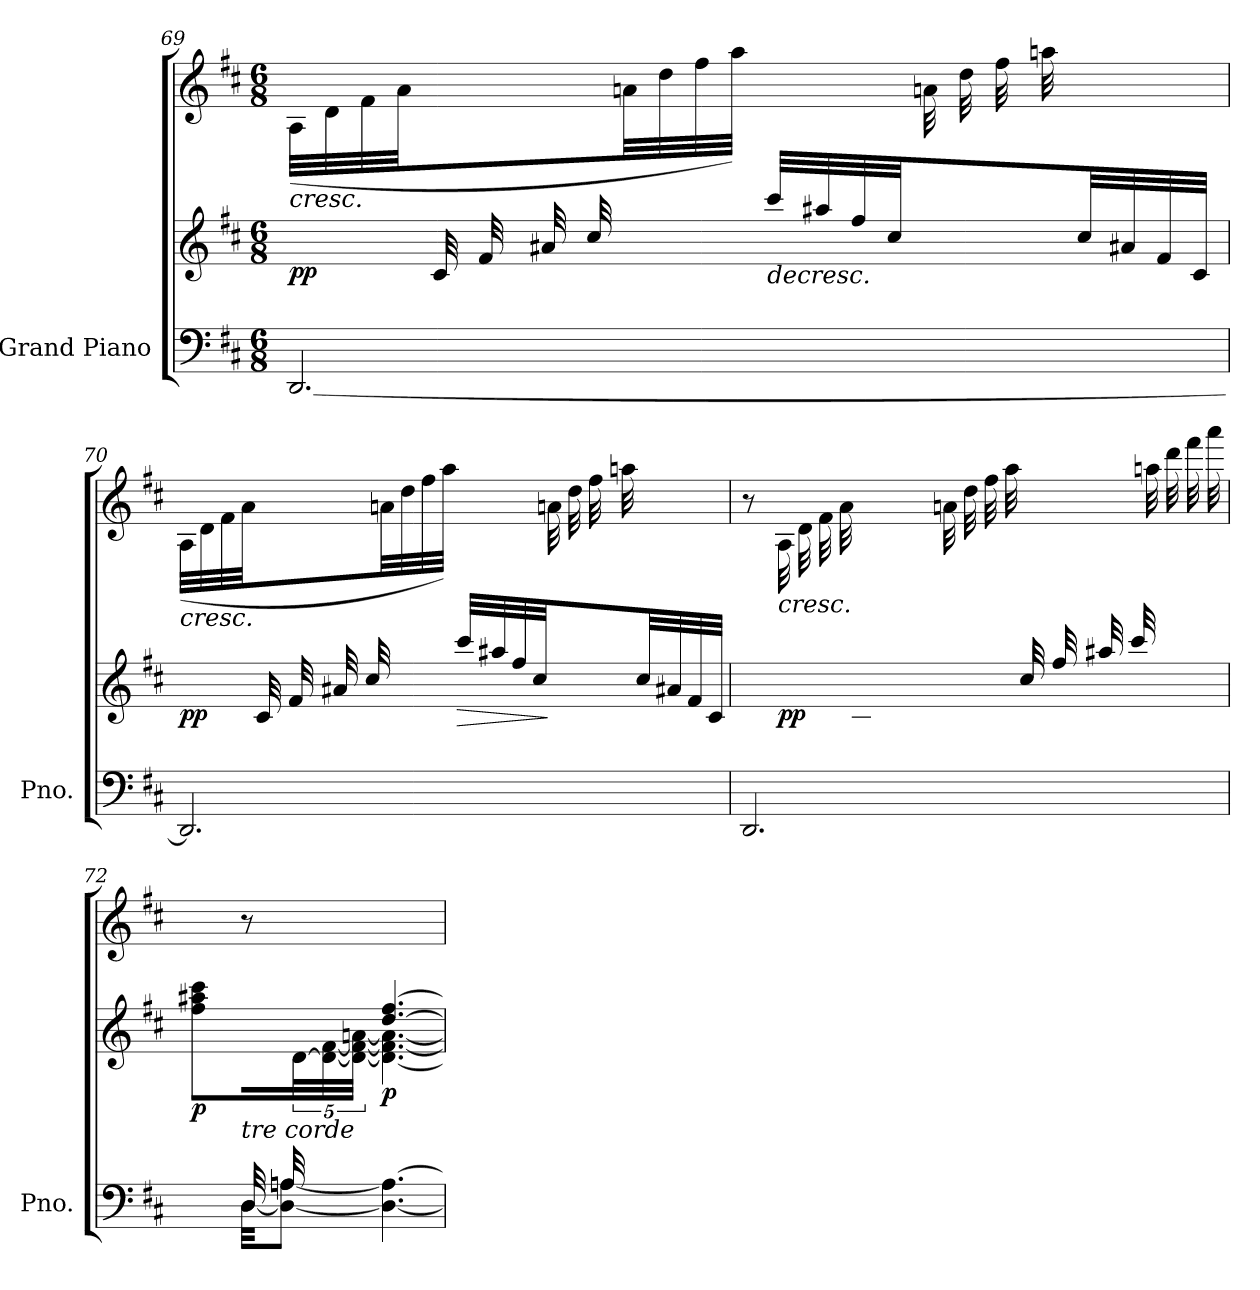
**kern	**kern	**kern	**dynam
*part1	*part1	*part1	*part1
*staff3	*staff2	*staff1	*staff1/2/3
*I"Grand Piano	*	*	*
*I'Pno.	*	*	*
*clefF4	*clefG2	*clefG2	*
*k[f#c#]	*k[f#c#]	*k[f#c#]	*
*M6/8	*M6/8	*M6/8	*
=69	=69	=69	=69
*	*	*^	*
!	!	!	!	!LO:HP:b
!	!	!	!	!LO:DY:n=1:b=2
[2.DD/	8ryy	2.ryy	(>32A\LLL	< pp
.	.	.	32d\	.
.	.	.	32f#\	.
.	.	.	32a\	.
.	32c#/	.	8ryy	.
.	32f#/	.	.	.
.	32a#X/	.	.	.
.	32cc#/	.	.	.
.	8ryy	.	32an\	.
.	.	.	32dd\	.
.	.	.	32ff#\	.
.	.	.	32aa\JJJ)	.
!	!	!	!	!LO:HP:b=2
.	32ccc#/LLL	.	8ryy	>
.	32aa#X/	.	.	.
.	32ff#/	.	.	.
.	32cc#/	.	.	.
.	8ryy	.	32an\	.
.	.	.	32dd\	.
.	.	.	32ff#\	.
.	.	.	32aan\	.
.	32cc#/	.	8ryy	.
.	32a#X/	.	.	.
.	32f#/	.	.	.
.	32c#/JJJ	.	.	.
*	*	*v	*v	*
.	.	.	[
=70	=70	=70	=70
*	*	*^	*
!	!	!	!	!LO:HP:b
!	!	!	!	!LO:DY:n=1:b=2
2.DD/]	8ryy	2.ryy	(>32A\LLL	< pp
.	.	.	32d\	.
.	.	.	32f#\	.
.	.	.	32a\	.
.	32c#/	.	8ryy	.
.	32f#/	.	.	.
.	32a#X/	.	.	.
.	32cc#/	.	.	.
.	8ryy	.	32an\	.
.	.	.	32dd\	.
.	.	.	32ff#\	.
.	.	.	32aa\JJJ)	.
!	!	!	!	!LO:HP:b=2
.	32ccc#/LLL	.	8ryy	> ]
.	32aa#X/	.	.	.
.	32ff#/	.	.	.
.	32cc#/	.	.	.
.	8ryy	.	32an\	.
.	.	.	32dd\	.
.	.	.	32ff#\	.
.	.	.	32aan\	.
.	32cc#/	.	8ryy	.
.	32a#X/	.	.	.
.	32f#/	.	.	.
.	32c#/JJJ	.	.	.
*	*	*v	*v	*
.	.	.	[
!!LO:LB:g=z
=71	=71	=71	=71
*	*	*^	*
2.DD/	8ryy	8r	8ryy	.
!	!	!	!	!LO:HP:b
!	!	!	!	!LO:DY:n=1:b=2
.	8ryy	8ryy	(<32A\LLL	< pp
.	.	.	32d\	.
.	.	.	32f#\	.
.	.	.	32a\	.
.	32c#/	2ryy	8ryy	.
.	32f#/	.	.	.
.	32a#X/	.	.	.
.	32cc#/JJJ	.	.	.
.	8ryy	.	32an\LLL	.
.	.	.	32dd\	.
.	.	.	32ff#\	.
.	.	.	32aa\	.
.	32cc#/	.	8ryy	.
.	32ff#/	.	.	.
.	32aa#X/	.	.	.
.	32ccc#/	.	.	.
.	8ryy	.	32aan\	.
.	.	.	32ddd\	.
.	.	.	32fff#\	.
.	.	.	32aaa\JJJ	.
*	*	*v	*v	*
.	.	.	]
=72	=72	=72	=72
*^	*^	*	*
*	*	*8va	*	*	*
!	!	!	!	!	!LO:DY:b=2
4ryy	4ryy	4.ryy	4fff#\ 4aaa#X\ 4cccc#\)	4ryy	p
*Xtuplet	*	*	*	*	*
*	*	*X8va	*	*	*
!LO:TX:i:t=tre corde	!	!	!	!	!
40D!/LLL	[40D!\KKL	.	20ryy	8r	.
40An!/	10D!\_ [10An!\J	.	.	.	.
10%3.ryy	.	.	[40d!\	.	.
.	.	.	40d!\_ [40f#!\	.	.
.	.	.	40d!\_ 40f#!\_ [40an!\JJJ	.	.
!	!	!	!	!	!LO:DY:b=2
.	4.D\_ 4.A\_	[4.dd/ [4.ff#/	4.d\_ 4.f#\_ 4.a\_	4.ryy	p
*v	*v	*	*	*	*
*	*v	*v	*	*
.	.	.	[
=	=	=	=
*-	*-	*-	*-
